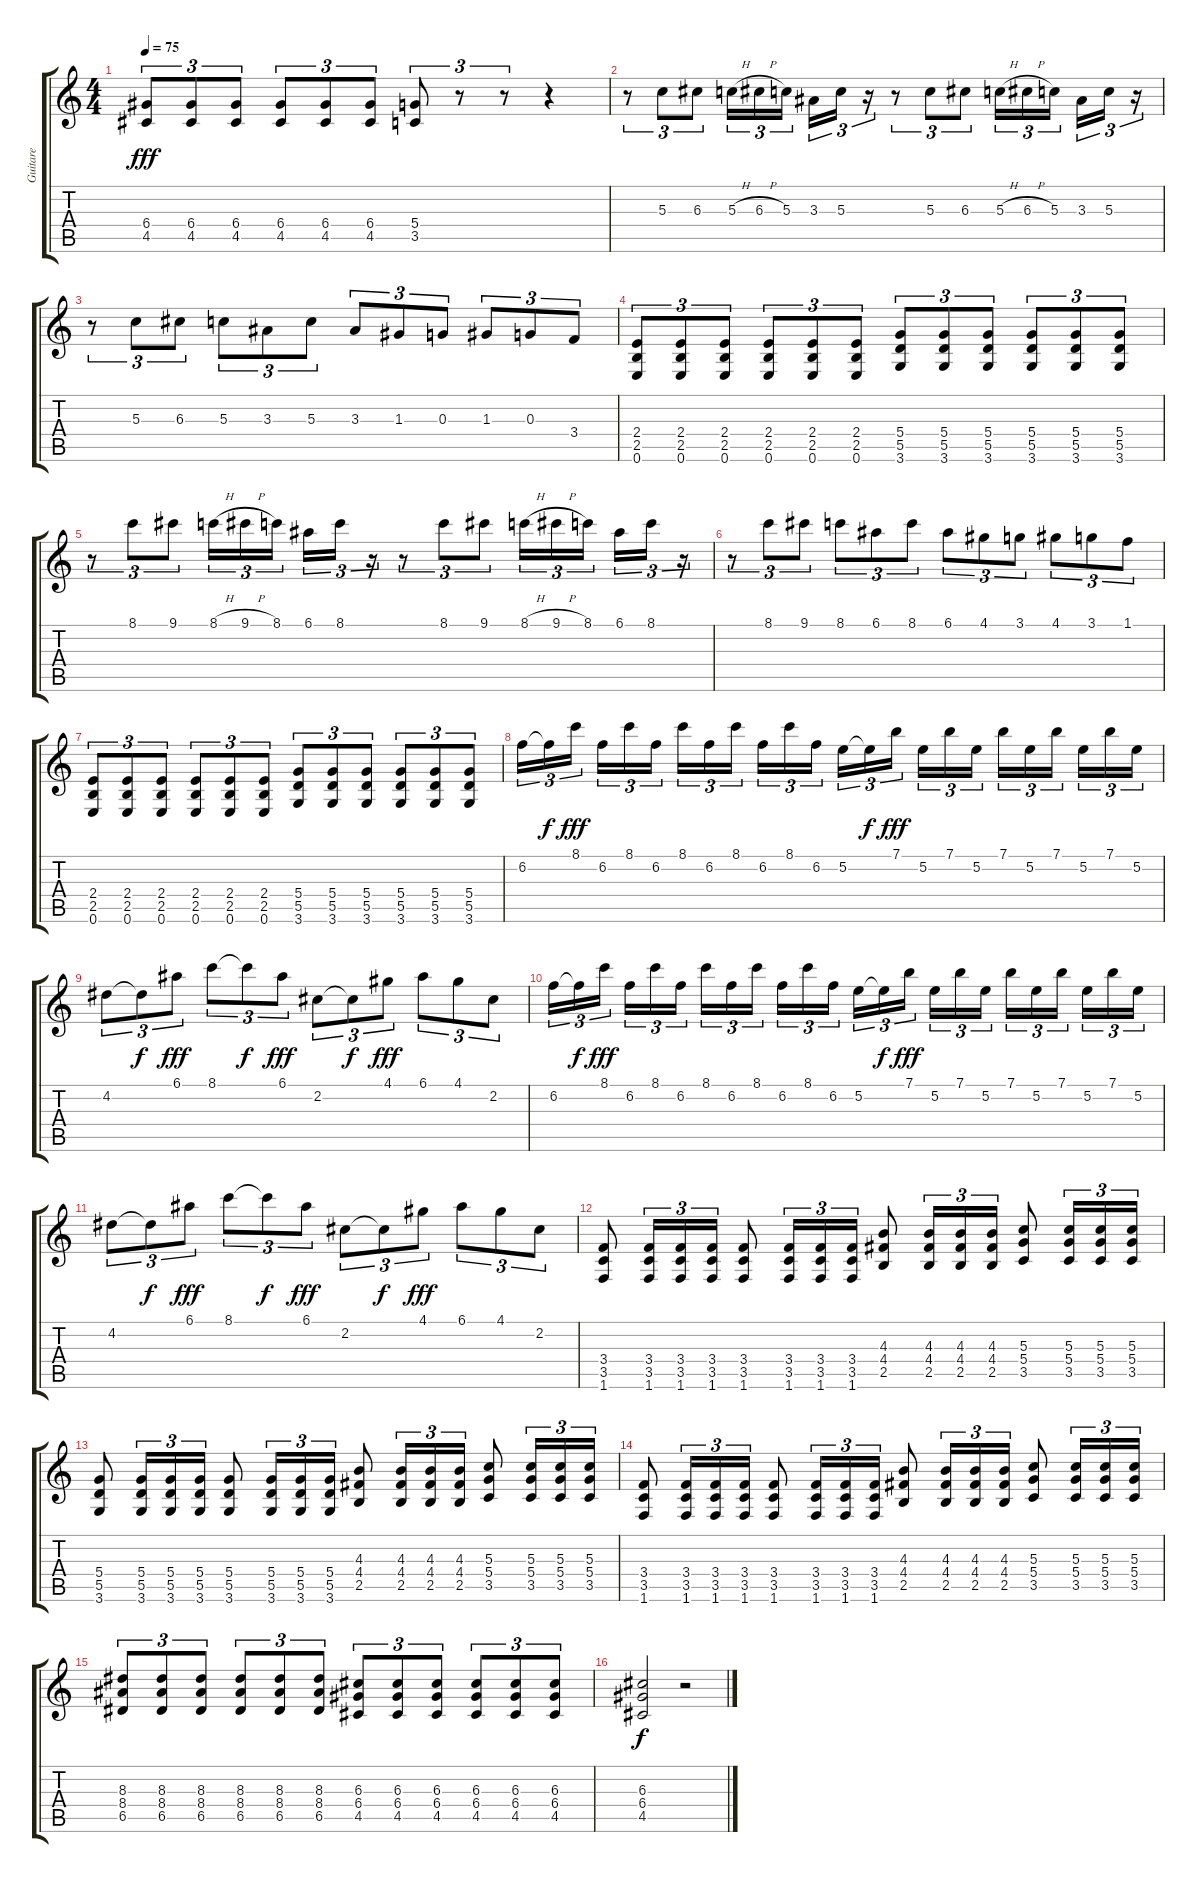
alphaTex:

\track ("Guitare" "Guitare") {instrument overdrivenguitar}
\staff {score tabs}
\tuning (E4 B3 G3 D3 A2 E2) {hide}
\ts (4 4)
\tempo 75
\clef g2
\ks c
(6.4 4.5).8{tu (3 2) dy fff} (6.4 4.5).8{tu (3 2)} (6.4 4.5).8{tu (3 2)} (6.4 4.5).8{tu (3 2)} (6.4 4.5).8{tu (3 2)} (6.4 4.5).8{tu (3 2)} (5.4 3.5).8{tu (3 2)} r.8{tu (3 2)} r.8{tu (3 2)} r.4 |
r.8{tu (3 2)} 5.3.8{tu (3 2)} 6.3.8{tu (3 2)} 5.3{h}.16{tu (3 2)} 6.3{h}.16{tu (3 2)} 5.3.16{tu (3 2)} 3.3.16{tu (3 2)} 5.3.16{tu (3 2)} r.16{tu (3 2)} r.8{tu (3 2)} 5.3.8{tu (3 2)} 6.3.8{tu (3 2)} 5.3{h}.16{tu (3 2)} 6.3{h}.16{tu (3 2)} 5.3.16{tu (3 2)} 3.3.16{tu (3 2)} 5.3.16{tu (3 2)} r.16{tu (3 2)} |
r.8{tu (3 2)} 5.3.8{tu (3 2)} 6.3.8{tu (3 2)} 5.3.8{tu (3 2)} 3.3.8{tu (3 2)} 5.3.8{tu (3 2)} 3.3.8{tu (3 2)} 1.3.8{tu (3 2)} 0.3.8{tu (3 2)} 1.3.8{tu (3 2)} 0.3.8{tu (3 2)} 3.4.8{tu (3 2)} |
(2.4 2.5 0.6).8{tu (3 2)} (2.4 2.5 0.6).8{tu (3 2)} (2.4 2.5 0.6).8{tu (3 2)} (2.4 2.5 0.6).8{tu (3 2)} (2.4 2.5 0.6).8{tu (3 2)} (2.4 2.5 0.6).8{tu (3 2)} (5.4 5.5 3.6).8{tu (3 2)} (5.4 5.5 3.6).8{tu (3 2)} (5.4 5.5 3.6).8{tu (3 2)} (5.4 5.5 3.6).8{tu (3 2)} (5.4 5.5 3.6).8{tu (3 2)} (5.4 5.5 3.6).8{tu (3 2)} |
r.8{tu (3 2)} 8.1.8{tu (3 2)} 9.1.8{tu (3 2)} 8.1{h}.16{tu (3 2)} 9.1{h}.16{tu (3 2)} 8.1.16{tu (3 2)} 6.1.16{tu (3 2)} 8.1.16{tu (3 2)} r.16{tu (3 2)} r.8{tu (3 2)} 8.1.8{tu (3 2)} 9.1.8{tu (3 2)} 8.1{h}.16{tu (3 2)} 9.1{h}.16{tu (3 2)} 8.1.16{tu (3 2)} 6.1.16{tu (3 2)} 8.1.16{tu (3 2)} r.16{tu (3 2)} |
r.8{tu (3 2)} 8.1.8{tu (3 2)} 9.1.8{tu (3 2)} 8.1.8{tu (3 2)} 6.1.8{tu (3 2)} 8.1.8{tu (3 2)} 6.1.8{tu (3 2)} 4.1.8{tu (3 2)} 3.1.8{tu (3 2)} 4.1.8{tu (3 2)} 3.1.8{tu (3 2)} 1.1.8{tu (3 2)} |
(2.4 2.5 0.6).8{tu (3 2)} (2.4 2.5 0.6).8{tu (3 2)} (2.4 2.5 0.6).8{tu (3 2)} (2.4 2.5 0.6).8{tu (3 2)} (2.4 2.5 0.6).8{tu (3 2)} (2.4 2.5 0.6).8{tu (3 2)} (5.4 5.5 3.6).8{tu (3 2)} (5.4 5.5 3.6).8{tu (3 2)} (5.4 5.5 3.6).8{tu (3 2)} (5.4 5.5 3.6).8{tu (3 2)} (5.4 5.5 3.6).8{tu (3 2)} (5.4 5.5 3.6).8{tu (3 2)} |
6.2.16{tu (3 2)} 6.2{t}.16{tu (3 2) dy f} 8.1.16{tu (3 2) dy fff} 6.2.16{tu (3 2)} 8.1.16{tu (3 2)} 6.2.16{tu (3 2)} 8.1.16{tu (3 2)} 6.2.16{tu (3 2)} 8.1.16{tu (3 2)} 6.2.16{tu (3 2)} 8.1.16{tu (3 2)} 6.2.16{tu (3 2)} 5.2.16{tu (3 2)} 5.2{t}.16{tu (3 2) dy f} 7.1.16{tu (3 2) dy fff} 5.2.16{tu (3 2)} 7.1.16{tu (3 2)} 5.2.16{tu (3 2)} 7.1.16{tu (3 2)} 5.2.16{tu (3 2)} 7.1.16{tu (3 2)} 5.2.16{tu (3 2)} 7.1.16{tu (3 2)} 5.2.16{tu (3 2)} |
4.2.8{tu (3 2)} 4.2{t}.8{tu (3 2) dy f} 6.1.8{tu (3 2) dy fff} 8.1.8{tu (3 2)} 8.1{t}.8{tu (3 2) dy f} 6.1.8{tu (3 2) dy fff} 2.2.8{tu (3 2)} 2.2{t}.8{tu (3 2) dy f} 4.1.8{tu (3 2) dy fff} 6.1.8{tu (3 2)} 4.1.8{tu (3 2)} 2.2.8{tu (3 2)} |
6.2.16{tu (3 2)} 6.2{t}.16{tu (3 2) dy f} 8.1.16{tu (3 2) dy fff} 6.2.16{tu (3 2)} 8.1.16{tu (3 2)} 6.2.16{tu (3 2)} 8.1.16{tu (3 2)} 6.2.16{tu (3 2)} 8.1.16{tu (3 2)} 6.2.16{tu (3 2)} 8.1.16{tu (3 2)} 6.2.16{tu (3 2)} 5.2.16{tu (3 2)} 5.2{t}.16{tu (3 2) dy f} 7.1.16{tu (3 2) dy fff} 5.2.16{tu (3 2)} 7.1.16{tu (3 2)} 5.2.16{tu (3 2)} 7.1.16{tu (3 2)} 5.2.16{tu (3 2)} 7.1.16{tu (3 2)} 5.2.16{tu (3 2)} 7.1.16{tu (3 2)} 5.2.16{tu (3 2)} |
4.2.8{tu (3 2)} 4.2{t}.8{tu (3 2) dy f} 6.1.8{tu (3 2) dy fff} 8.1.8{tu (3 2)} 8.1{t}.8{tu (3 2) dy f} 6.1.8{tu (3 2) dy fff} 2.2.8{tu (3 2)} 2.2{t}.8{tu (3 2) dy f} 4.1.8{tu (3 2) dy fff} 6.1.8{tu (3 2)} 4.1.8{tu (3 2)} 2.2.8{tu (3 2)} |
(3.4 3.5 1.6).8 (3.4 3.5 1.6).16{tu (3 2)} (3.4 3.5 1.6).16{tu (3 2)} (3.4 3.5 1.6).16{tu (3 2)} (3.4 3.5 1.6).8 (3.4 3.5 1.6).16{tu (3 2)} (3.4 3.5 1.6).16{tu (3 2)} (3.4 3.5 1.6).16{tu (3 2)} (4.3 4.4 2.5).8 (4.3 4.4 2.5).16{tu (3 2)} (4.3 4.4 2.5).16{tu (3 2)} (4.3 4.4 2.5).16{tu (3 2)} (5.3 5.4 3.5).8 (5.3 5.4 3.5).16{tu (3 2)} (5.3 5.4 3.5).16{tu (3 2)} (5.3 5.4 3.5).16{tu (3 2)} |
(5.4 5.5 3.6).8 (5.4 5.5 3.6).16{tu (3 2)} (5.4 5.5 3.6).16{tu (3 2)} (5.4 5.5 3.6).16{tu (3 2)} (5.4 5.5 3.6).8 (5.4 5.5 3.6).16{tu (3 2)} (5.4 5.5 3.6).16{tu (3 2)} (5.4 5.5 3.6).16{tu (3 2)} (4.3 4.4 2.5).8 (4.3 4.4 2.5).16{tu (3 2)} (4.3 4.4 2.5).16{tu (3 2)} (4.3 4.4 2.5).16{tu (3 2)} (5.3 5.4 3.5).8 (5.3 5.4 3.5).16{tu (3 2)} (5.3 5.4 3.5).16{tu (3 2)} (5.3 5.4 3.5).16{tu (3 2)} |
(3.4 3.5 1.6).8 (3.4 3.5 1.6).16{tu (3 2)} (3.4 3.5 1.6).16{tu (3 2)} (3.4 3.5 1.6).16{tu (3 2)} (3.4 3.5 1.6).8 (3.4 3.5 1.6).16{tu (3 2)} (3.4 3.5 1.6).16{tu (3 2)} (3.4 3.5 1.6).16{tu (3 2)} (4.3 4.4 2.5).8 (4.3 4.4 2.5).16{tu (3 2)} (4.3 4.4 2.5).16{tu (3 2)} (4.3 4.4 2.5).16{tu (3 2)} (5.3 5.4 3.5).8 (5.3 5.4 3.5).16{tu (3 2)} (5.3 5.4 3.5).16{tu (3 2)} (5.3 5.4 3.5).16{tu (3 2)} |
(8.3 8.4 6.5).8{tu (3 2)} (8.3 8.4 6.5).8{tu (3 2)} (8.3 8.4 6.5).8{tu (3 2)} (8.3 8.4 6.5).8{tu (3 2)} (8.3 8.4 6.5).8{tu (3 2)} (8.3 8.4 6.5).8{tu (3 2)} (6.3 6.4 4.5).8{tu (3 2)} (6.3 6.4 4.5).8{tu (3 2)} (6.3 6.4 4.5).8{tu (3 2)} (6.3 6.4 4.5).8{tu (3 2)} (6.3 6.4 4.5).8{tu (3 2)} (6.3 6.4 4.5).8{tu (3 2)} |
(6.3 6.4 4.5).2{dy f} r.2
